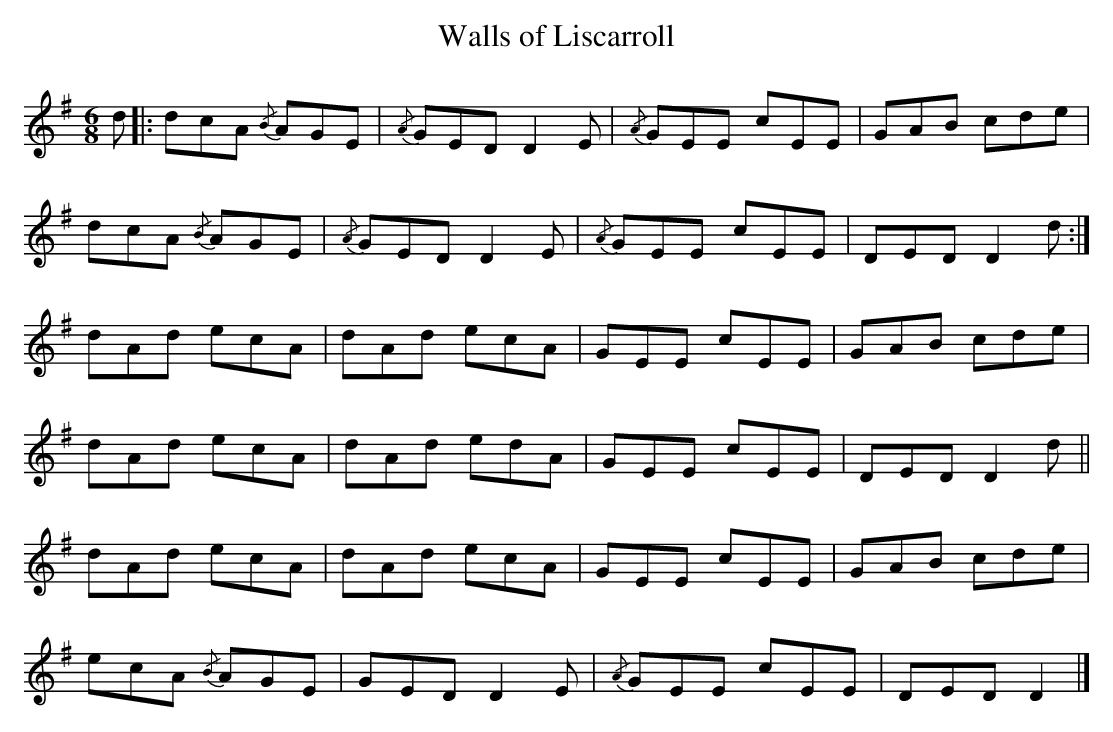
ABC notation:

X:1
U: ~ = !turn!
T:Walls of Liscarroll
M:6/8
L:1/8
K:G
d |: dcA {/B}AGE | {/A}GED D2 E | {/A}GEE cEE | GAB cde |
dcA {/B}AGE | {/A}GED D2 E | {/A}GEE cEE | DED D2 d :|
dAd ecA | dAd ecA | GEE cEE | GAB cde |
dAd ecA | dAd edA | GEE cEE | DED D2 d ||
dAd ecA | dAd ecA | GEE cEE | GAB cde |
ecA {/B}AGE | GED D2E | {/A}GEE cEE | DED D2 |]
